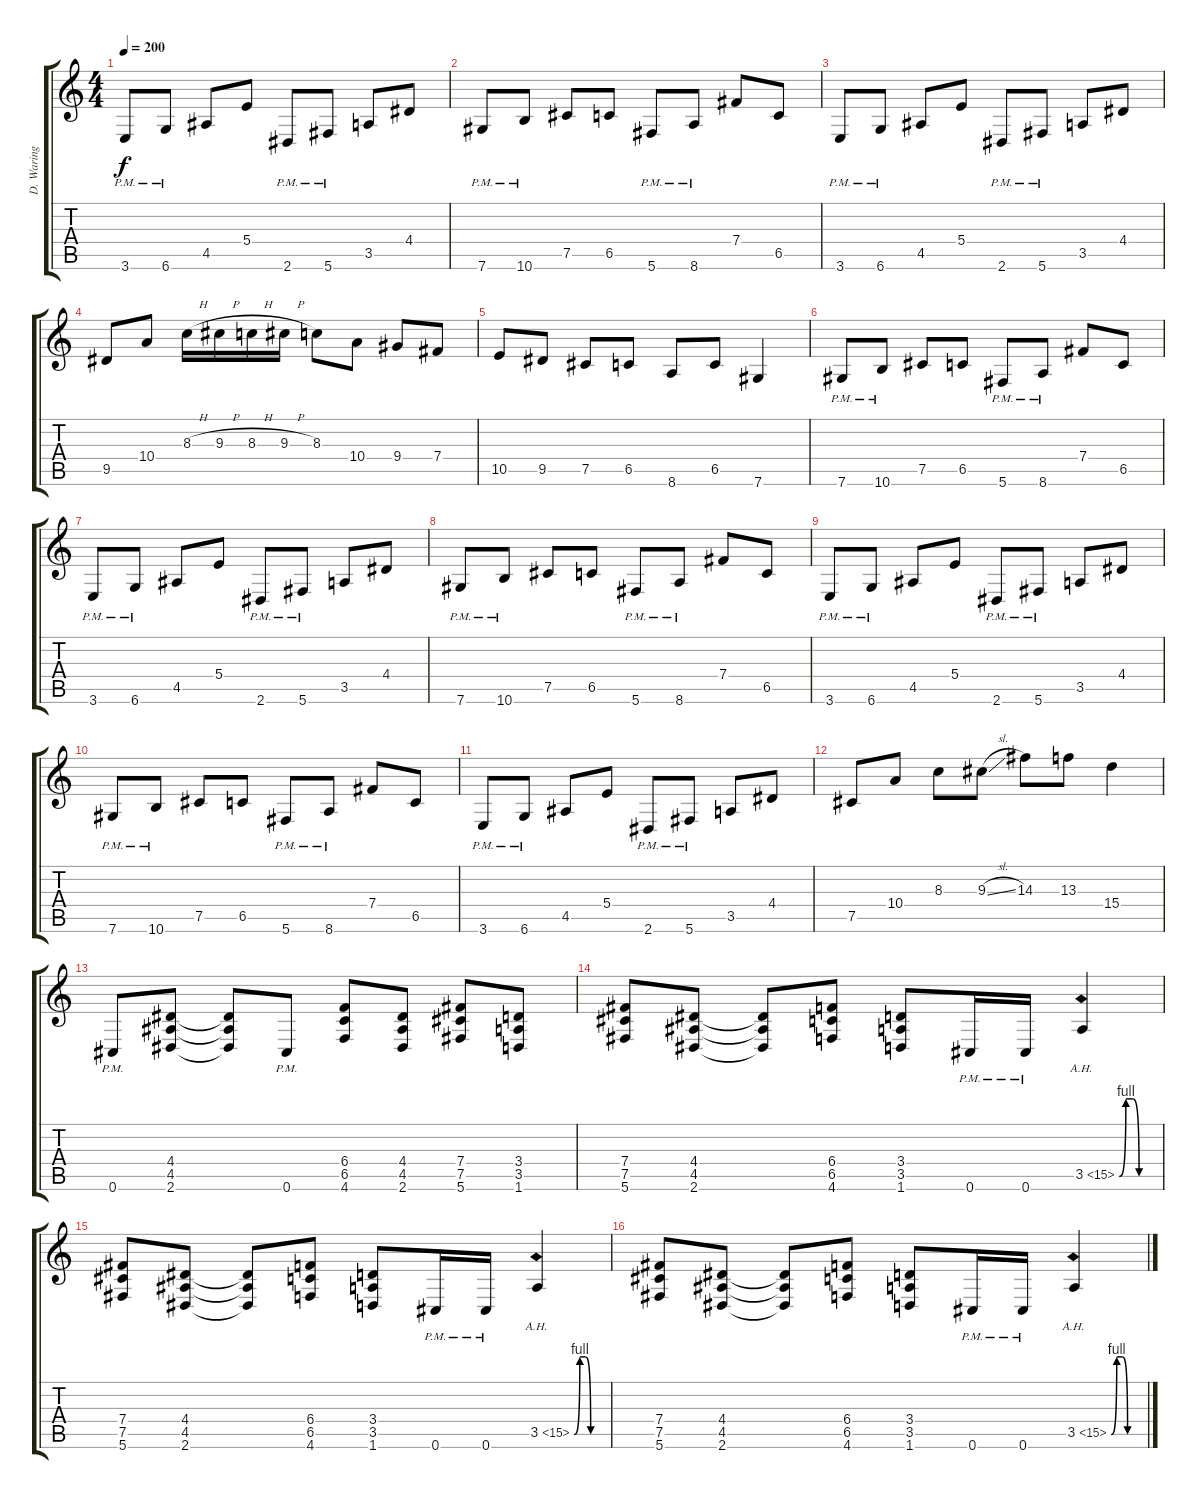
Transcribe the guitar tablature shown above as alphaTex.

\track ("D. Waring Gtr." "D. Waring ") {instrument distortionguitar}
\staff {score tabs}
\tuning (Db4 Ab3 E3 B2 Gb2 Db2) {hide}
\ts (4 4)
\tempo 200
\clef g2
\ks c
3.6{pm}.8{dy f} 6.6{pm}.8 4.5.8 5.4.8 2.6{pm}.8 5.6{pm}.8 3.5.8 4.4.8 |
7.6{pm}.8 10.6{pm}.8 7.5.8 6.5.8 5.6{pm}.8 8.6{pm}.8 7.4.8 6.5.8 |
3.6{pm}.8 6.6{pm}.8 4.5.8 5.4.8 2.6{pm}.8 5.6{pm}.8 3.5.8 4.4.8 |
9.5.8 10.4.8 8.3{h}.16 9.3{h}.16 8.3{h}.16 9.3{h}.16 8.3.8 10.4.8 9.4.8 7.4.8 |
10.5.8 9.5.8 7.5.8 6.5.8 8.6.8 6.5.8 7.6.4 |
7.6{pm}.8 10.6{pm}.8 7.5.8 6.5.8 5.6{pm}.8 8.6{pm}.8 7.4.8 6.5.8 |
3.6{pm}.8 6.6{pm}.8 4.5.8 5.4.8 2.6{pm}.8 5.6{pm}.8 3.5.8 4.4.8 |
7.6{pm}.8 10.6{pm}.8 7.5.8 6.5.8 5.6{pm}.8 8.6{pm}.8 7.4.8 6.5.8 |
3.6{pm}.8 6.6{pm}.8 4.5.8 5.4.8 2.6{pm}.8 5.6{pm}.8 3.5.8 4.4.8 |
7.6{pm}.8 10.6{pm}.8 7.5.8 6.5.8 5.6{pm}.8 8.6{pm}.8 7.4.8 6.5.8 |
3.6{pm}.8 6.6{pm}.8 4.5.8 5.4.8 2.6{pm}.8 5.6{pm}.8 3.5.8 4.4.8 |
7.5.8 10.4.8 8.3.8 9.3{sl}.8 14.3.8 13.3.8 15.4.4 |
0.6{pm}.8 (4.4 4.5 2.6).8 (4.4{t} 4.5{t} 2.6{t}).8 0.6{pm}.8 (6.4 6.5 4.6).8 (4.4 4.5 2.6).8 (7.4 7.5 5.6).8 (3.4 3.5 1.6).8 |
(7.4 7.5 5.6).8 (4.4 4.5 2.6).8 (4.4{t} 4.5{t} 2.6{t}).8 (6.4 6.5 4.6).8 (3.4 3.5 1.6).8 0.6{pm}.16 0.6{pm}.16 3.5{be (custom 0 0 10 4 20 4 30 0 60 0) ah 12}.4 |
(7.4 7.5 5.6).8 (4.4 4.5 2.6).8 (4.4{t} 4.5{t} 2.6{t}).8 (6.4 6.5 4.6).8 (3.4 3.5 1.6).8 0.6{pm}.16 0.6{pm}.16 3.5{be (custom 0 0 10 4 20 4 30 0 60 0) ah 12}.4 |
(7.4 7.5 5.6).8 (4.4 4.5 2.6).8 (4.4{t} 4.5{t} 2.6{t}).8 (6.4 6.5 4.6).8 (3.4 3.5 1.6).8 0.6{pm}.16 0.6{pm}.16 3.5{be (custom 0 0 10 4 20 4 30 0 60 0) ah 12}.4
